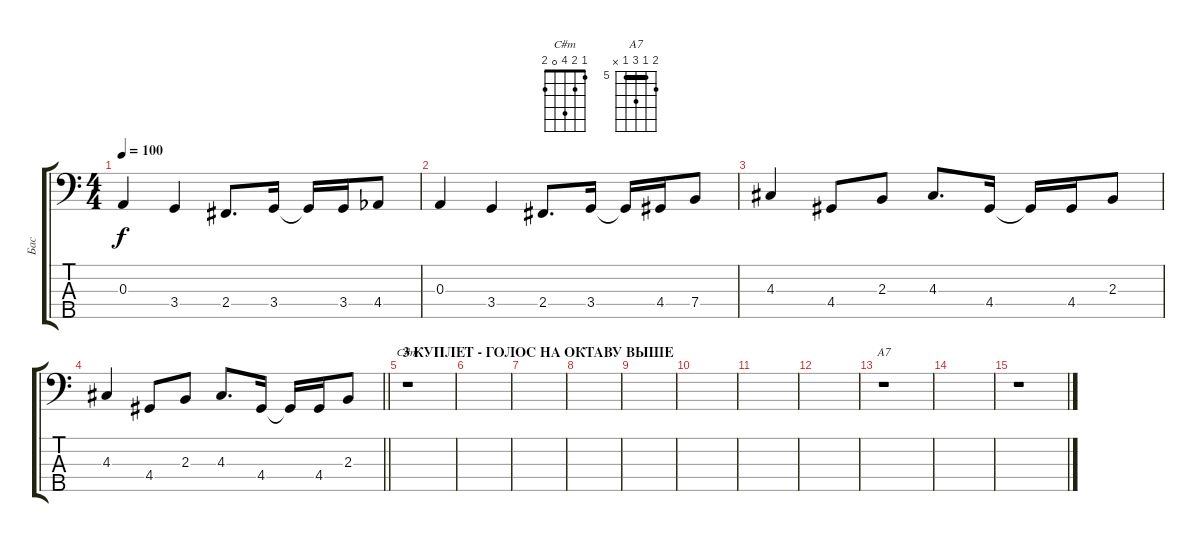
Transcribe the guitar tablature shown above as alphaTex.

\track ("Бас" "Бас") {instrument electricbassfinger}
\staff {score tabs}
\tuning (G2 D2 A1 E1 B0) {hide}
\chord ("C#m" 1 2 4 0 2)
\chord ("A7" 6 5 7 5 x) {firstfret 5 barre 5}
\ts (4 4)
\tempo 100
\clef f4
\ks c
0.3.4{dy f} 3.4.4 2.4.8{d} 3.4.16 3.4{t}.16 3.4.16 4.4{acc b}.8 |
0.3.4 3.4.4 2.4.8{d} 3.4.16 3.4{t}.16 4.4.16 7.4.8 |
4.3.4 4.4.8 2.3.8 4.3.8{d} 4.4.16 4.4{t}.16 4.4.16 2.3.8 |
\barLineRight lightlight
4.3.4 4.4.8 2.3.8 4.3.8{d} 4.4.16 4.4{t}.16 4.4.16 2.3.8 |
\section ("" "3 КУПЛЕТ - ГОЛОС НА ОКТАВУ ВЫШЕ")
r.1{ch "C#m"} |
|
|
|
|
|
|
|
r.1{ch "A7"} |
|
r.1
